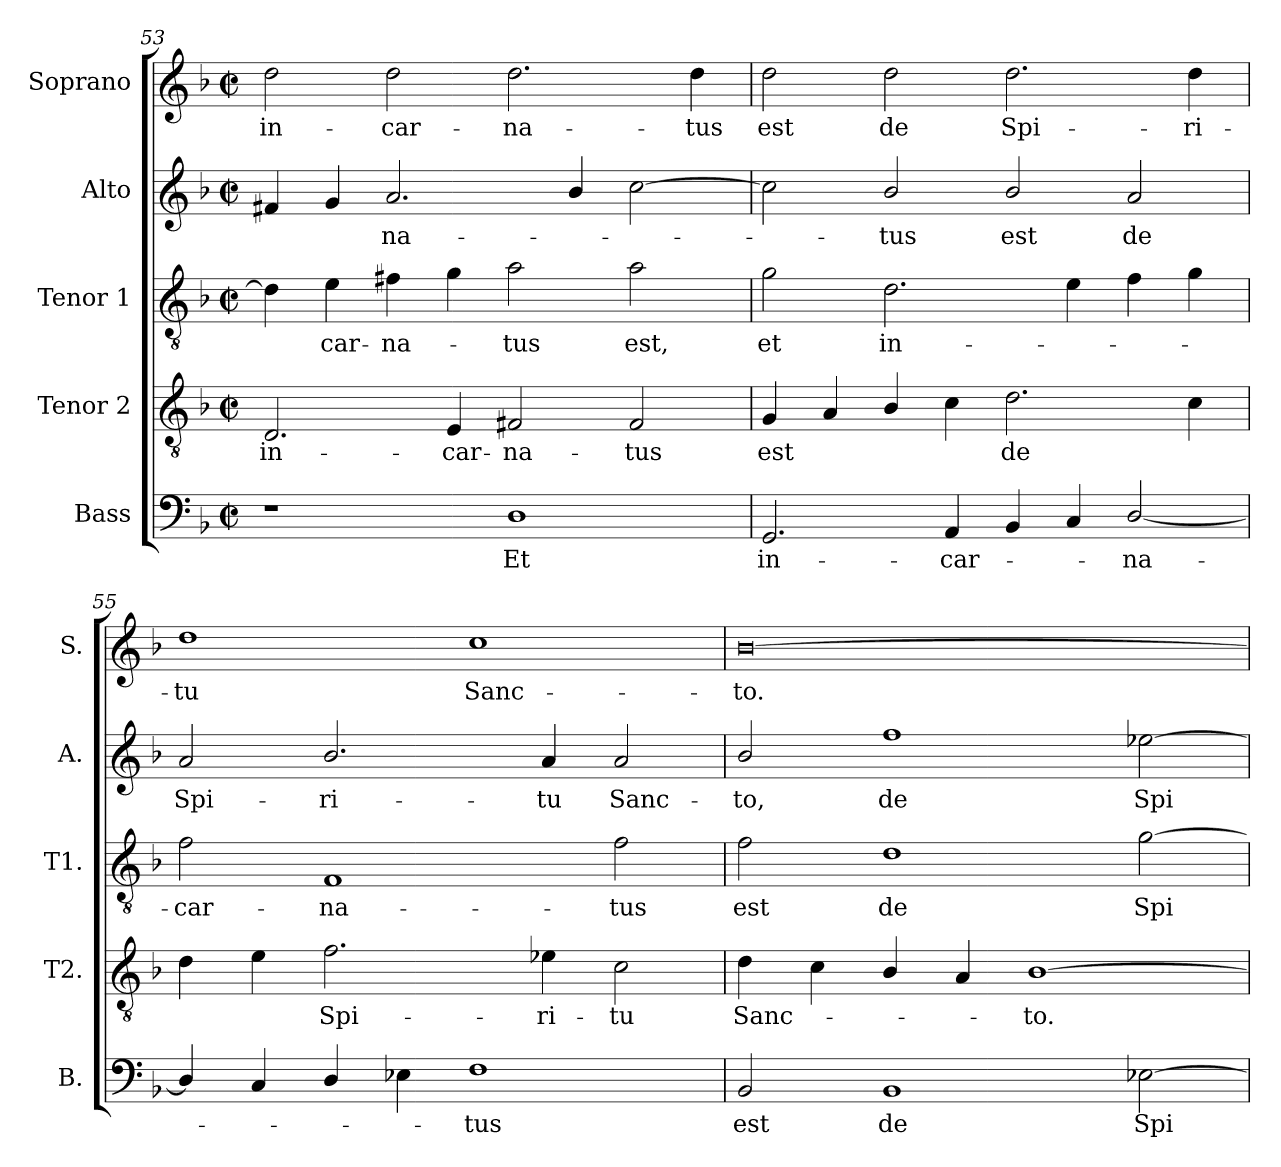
**kern	**text	**kern	**text	**kern	**text	**kern	**text	**kern	**text
*part5	*part5	*part4	*part4	*part3	*part3	*part2	*part2	*part1	*part1
*staff5	*staff5	*staff4	*staff4	*staff3	*staff3	*staff2	*staff2	*staff1	*staff1
*I"Bass	*	*I"Tenor 2	*	*I"Tenor 1	*	*I"Alto	*	*I"Soprano	*
*I'B.	*	*I'T2.	*	*I'T1.	*	*I'A.	*	*I'S.	*
*clefF4	*	*clefGv2	*	*clefGv2	*	*clefG2	*	*clefG2	*
*	*	*ITrd7c12	*	*ITrd7c12	*	*	*	*	*
*k[b-]	*	*k[b-]	*	*k[b-]	*	*k[b-]	*	*k[b-]	*
*F:	*	*F:	*	*F:	*	*F:	*	*F:	*
*M2/2	*	*M2/2	*	*M2/2	*	*M2/2	*	*M2/2	*
*met(c|)	*	*met(c|)	*	*met(c|)	*	*met(c|)	*	*met(c|)	*
=53	=53	=53	=53	=53	=53	=53	=53	=53	=53
!	!	!	!LO:LY:b:color=#000000	!	!	!	!	!	!
!	!	!	!	!	!	!	!	!	!LO:LY:b:color=#000000
1r	.	2.DDi/	in-	4Di\]	.	4f#Xi/	.	2ddi\	in-
!	!	!	!	!	!LO:LY:b:color=#000000	!	!	!	!
.	.	.	.	4Ei\	car-	4gi/	.	.	.
!	!	!	!	!	!LO:LY:b:color=#000000	!	!	!	!
!	!	!	!	!	!	!	!LO:LY:b:color=#000000	!	!
!	!	!	!	!	!	!	!	!	!LO:LY:b:color=#000000
.	.	.	.	4F#Xi\	-na-	2.ai/	-na-	2ddi\	-car-
!	!	!	!LO:LY:b:color=#000000	!	!	!	!	!	!
.	.	4EEi/	-car-	4Gi\	.	.	.	.	.
!	!LO:LY:b:color=#000000	!	!	!	!	!	!	!	!
!	!	!	!LO:LY:b:color=#000000	!	!	!	!	!	!
!	!	!	!	!	!LO:LY:b:color=#000000	!	!	!	!
!	!	!	!	!	!	!	!	!	!LO:LY:b:color=#000000
1Di	Et	2FF#Xi/	-na-	2Ai\	-tus	.	.	2.ddi\	-na-
.	.	.	.	.	.	4b-i/	.	.	.
!	!	!	!LO:LY:b:color=#000000	!	!	!	!	!	!
!	!	!	!	!	!LO:LY:b:color=#000000	!	!	!	!
.	.	2FF#i/	-tus	2Ai\	est,	[>2cci\	.	.	.
!	!	!	!	!	!	!	!	!	!LO:LY:b:color=#000000
.	.	.	.	.	.	.	.	4ddi\	-tus
=54	=54	=54	=54	=54	=54	=54	=54	=54	=54
!	!LO:LY:b:color=#000000	!	!	!	!	!	!	!	!
!	!	!	!LO:LY:b:color=#000000	!	!	!	!	!	!
!	!	!	!	!	!LO:LY:b:color=#000000	!	!	!	!
!	!	!	!	!	!	!	!	!	!LO:LY:b:color=#000000
2.GGi/	in-	4GGi/	est	2Gi\	et	2cci\]	.	2ddi\	est
.	.	4AAi/	.	.	.	.	.	.	.
!	!	!	!	!	!LO:LY:b:color=#000000	!	!	!	!
!	!	!	!	!	!	!	!LO:LY:b:color=#000000	!	!
!	!	!	!	!	!	!	!	!	!LO:LY:b:color=#000000
.	.	4BB-i/	.	2.Di\	in-	2b-i/	-tus	2ddi\	de
!	!LO:LY:b:color=#000000	!	!	!	!	!	!	!	!
4AAi/	-car-	4Ci\	.	.	.	.	.	.	.
!	!	!	!LO:LY:b:color=#000000	!	!	!	!	!	!
!	!	!	!	!	!	!	!LO:LY:b:color=#000000	!	!
!	!	!	!	!	!	!	!	!	!LO:LY:b:color=#000000
4BB-i/	.	2.Di\	de	.	.	2b-i/	est	2.ddi\	Spi-
4Ci/	.	.	.	4Ei\	.	.	.	.	.
!	!LO:LY:b:color=#000000	!	!	!	!	!	!	!	!
!	!	!	!	!	!	!	!LO:LY:b:color=#000000	!	!
[<2Di/	-na-	.	.	4Fi\	.	2ai/	de	.	.
!	!	!	!	!	!	!	!	!	!LO:LY:b:color=#000000
.	.	4Ci\	.	4Gi\	.	.	.	4ddi\	-ri-
=55	=55	=55	=55	=55	=55	=55	=55	=55	=55
!	!	!	!	!	!LO:LY:b:color=#000000	!	!	!	!
!	!	!	!	!	!	!	!LO:LY:b:color=#000000	!	!
!	!	!	!	!	!	!	!	!	!LO:LY:b:color=#000000
4Di/]	.	4Di\	.	2Fi\	-car-	2ai/	Spi-	1ddi	-tu
4Ci/	.	4Ei\	.	.	.	.	.	.	.
!	!	!	!LO:LY:b:color=#000000	!	!	!	!	!	!
!	!	!	!	!	!LO:LY:b:color=#000000	!	!	!	!
!	!	!	!	!	!	!	!LO:LY:b:color=#000000	!	!
4Di/	.	2.Fi\	Spi-	1FFi	-na-	2.b-i/	-ri-	.	.
4E-i\	.	.	.	.	.	.	.	.	.
!	!LO:LY:b:color=#000000	!	!	!	!	!	!	!	!
!	!	!	!	!	!	!	!	!	!LO:LY:b:color=#000000
1Fi	-tus	.	.	.	.	.	.	1cci	Sanc-
!	!	!	!LO:LY:b:color=#000000	!	!	!	!	!	!
!	!	!	!	!	!	!	!LO:LY:b:color=#000000	!	!
.	.	4E-Xi\	-ri-	.	.	4ai/	-tu	.	.
!	!	!	!LO:LY:b:color=#000000	!	!	!	!	!	!
!	!	!	!	!	!LO:LY:b:color=#000000	!	!	!	!
!	!	!	!	!	!	!	!LO:LY:b:color=#000000	!	!
.	.	2Ci\	-tu	2Fi\	-tus	2ai/	Sanc-	.	.
!!LO:LB:g=z
=56	=56	=56	=56	=56	=56	=56	=56	=56	=56
!	!LO:LY:b:color=#000000	!	!	!	!	!	!	!	!
!	!	!	!LO:LY:b:color=#000000	!	!	!	!	!	!
!	!	!	!	!	!LO:LY:b:color=#000000	!	!	!	!
!	!	!	!	!	!	!	!LO:LY:b:color=#000000	!	!
!	!	!	!	!	!	!	!	!	!LO:LY:b:color=#000000
2BB-i/	est	4Di\	Sanc-	2Fi\	est	2b-i/	-to,	[<0b-i	-to.
.	.	4Ci\	.	.	.	.	.	.	.
!	!LO:LY:b:color=#000000	!	!	!	!	!	!	!	!
!	!	!	!	!	!LO:LY:b:color=#000000	!	!	!	!
!	!	!	!	!	!	!	!LO:LY:b:color=#000000	!	!
1BB-i	de	4BB-i/	.	1Di	de	1ffi	de	.	.
.	.	4AAi/	.	.	.	.	.	.	.
!	!	!	!LO:LY:b:color=#000000	!	!	!	!	!	!
.	.	[<1BB-i	-to.	.	.	.	.	.	.
!	!LO:LY:b:color=#000000	!	!	!	!	!	!	!	!
!	!	!	!	!	!LO:LY:b:color=#000000	!	!	!	!
!	!	!	!	!	!	!	!LO:LY:b:color=#000000	!	!
[>2E-i\	Spi-	.	.	[>2Gi\	Spi-	[>2ee-Xi\	Spi-	.	.
=	=	=	=	=	=	=	=	=	=
*-	*-	*-	*-	*-	*-	*-	*-	*-	*-
